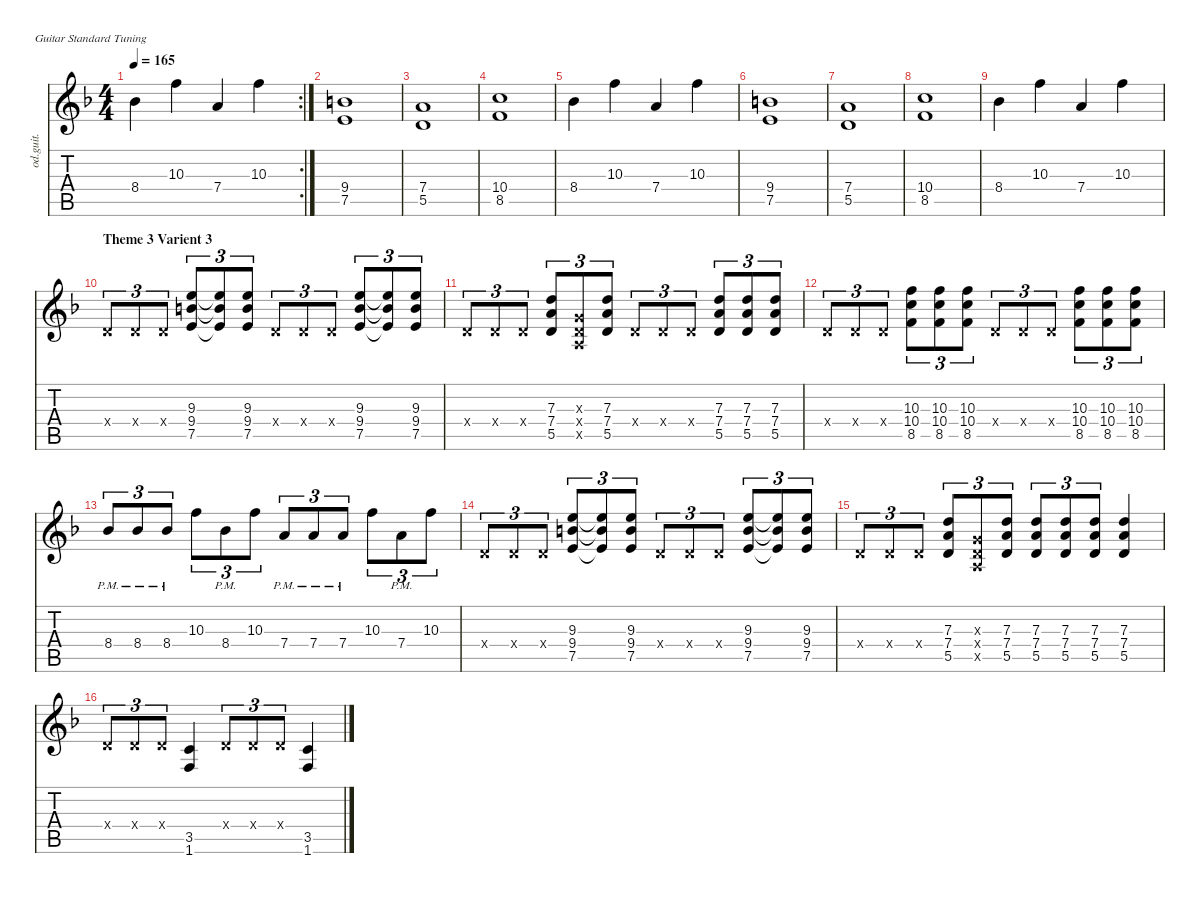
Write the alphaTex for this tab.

\defaultSystemsLayout 4
\hideDynamics
\bracketExtendMode nobrackets
\otherSystemsTrackNameOrientation horizontal
\track ("Guitar I" "od.guit.") {instrument overdrivenguitar}
\staff {score tabs}
\tuning (E4 B3 G3 D3 A2 E2)
\rc 2
\ts (4 4)
\tempo 165
\clef g2
\ks f
8.4{acc b}.4{dy f beam Down} 10.3{acc forcenatural}.4{beam Down} 7.4{acc forcenatural}.4{beam Up} 10.3{acc forcenatural}.4{beam Down} |
(9.4{acc forcenatural} 7.5{acc forcenatural}).1{beam Up} |
(7.4{acc forcenatural} 5.5{acc forcenatural}).1{beam Up} |
(10.4{acc forcenatural} 8.5{acc forcenatural}).1{beam Up} |
8.4{acc b}.4{beam Down} 10.3{acc forcenatural}.4{beam Down} 7.4{acc forcenatural}.4{beam Up} 10.3{acc forcenatural}.4{beam Down} |
(9.4{acc forcenatural} 7.5{acc forcenatural}).1{beam Up} |
(7.4{acc forcenatural} 5.5{acc forcenatural}).1{beam Up} |
(10.4{acc forcenatural} 8.5{acc forcenatural}).1{beam Up} |
8.4{acc b}.4{beam Down} 10.3{acc forcenatural}.4{beam Down} 7.4{acc forcenatural}.4{beam Up} 10.3{acc forcenatural}.4{beam Down} |
\section ("" "Theme 3 Varient 3")
0.4{x acc forcenatural}.8{tu (3 2) beam Up} 0.4{x acc forcenatural}.8{tu (3 2) beam Up} 0.4{x acc forcenatural}.8{tu (3 2) beam Up} (9.3{acc forcenatural} 9.4{acc forcenatural} 7.5{acc forcenatural}).8{tu (3 2) beam Up} (9.3{t acc forcenatural} 9.4{t acc forcenatural} 7.5{t acc forcenatural}).8{tu (3 2) beam Up} (9.3{acc forcenatural} 9.4{acc forcenatural} 7.5{acc forcenatural}).8{tu (3 2) beam Up} 0.4{x acc forcenatural}.8{tu (3 2) beam Up} 0.4{x acc forcenatural}.8{tu (3 2) beam Up} 0.4{x acc forcenatural}.8{tu (3 2) beam Up} (9.3{acc forcenatural} 9.4{acc forcenatural} 7.5{acc forcenatural}).8{tu (3 2) beam Up} (9.3{t acc forcenatural} 9.4{t acc forcenatural} 7.5{t acc forcenatural}).8{tu (3 2) beam Up} (9.3{acc forcenatural} 9.4{acc forcenatural} 7.5{acc forcenatural}).8{tu (3 2) beam Up} |
0.4{x acc forcenatural}.8{tu (3 2) beam Up} 0.4{x acc forcenatural}.8{tu (3 2) beam Up} 0.4{x acc forcenatural}.8{tu (3 2) beam Up} (7.3{acc forcenatural} 7.4{acc forcenatural} 5.5{acc forcenatural}).8{tu (3 2) beam Up} (0.3{x acc forcenatural} 0.4{x acc forcenatural} 0.5{x acc forcenatural}).8{tu (3 2) beam Up} (7.3{acc forcenatural} 7.4{acc forcenatural} 5.5{acc forcenatural}).8{tu (3 2) beam Up} 0.4{x acc forcenatural}.8{tu (3 2) beam Up} 0.4{x acc forcenatural}.8{tu (3 2) beam Up} 0.4{x acc forcenatural}.8{tu (3 2) beam Up} (7.3{acc forcenatural} 7.4{acc forcenatural} 5.5{acc forcenatural}).8{tu (3 2) beam Up} (7.3{acc forcenatural} 7.4{acc forcenatural} 5.5{acc forcenatural}).8{tu (3 2) beam Up} (7.3{acc forcenatural} 7.4{acc forcenatural} 5.5{acc forcenatural}).8{tu (3 2) beam Up} |
0.4{x acc forcenatural}.8{tu (3 2) beam Up} 0.4{x acc forcenatural}.8{tu (3 2) beam Up} 0.4{x acc forcenatural}.8{tu (3 2) beam Up} (10.3{acc forcenatural} 10.4{acc forcenatural} 8.5{acc forcenatural}).8{tu (3 2) beam Down} (10.3{acc forcenatural} 10.4{acc forcenatural} 8.5{acc forcenatural}).8{tu (3 2) beam Down} (10.3{acc forcenatural} 10.4{acc forcenatural} 8.5{acc forcenatural}).8{tu (3 2) beam Down} 0.4{x acc forcenatural}.8{tu (3 2) beam Up} 0.4{x acc forcenatural}.8{tu (3 2) beam Up} 0.4{x acc forcenatural}.8{tu (3 2) beam Up} (10.3{acc forcenatural} 10.4{acc forcenatural} 8.5{acc forcenatural}).8{tu (3 2) beam Down} (10.3{acc forcenatural} 10.4{acc forcenatural} 8.5{acc forcenatural}).8{tu (3 2) beam Down} (10.3{acc forcenatural} 10.4{acc forcenatural} 8.5{acc forcenatural}).8{tu (3 2) beam Down} |
8.4{pm acc b}.8{tu (3 2) beam Up} 8.4{pm acc b}.8{tu (3 2) beam Up} 8.4{pm acc b}.8{tu (3 2) beam Up} 10.3{acc forcenatural}.8{tu (3 2) beam Down} 8.4{pm acc b}.8{tu (3 2) beam Down} 10.3{acc forcenatural}.8{tu (3 2) beam Down} 7.4{pm acc forcenatural}.8{tu (3 2) beam Up} 7.4{pm acc forcenatural}.8{tu (3 2) beam Up} 7.4{pm acc forcenatural}.8{tu (3 2) beam Up} 10.3{acc forcenatural}.8{tu (3 2) beam Down} 7.4{pm acc forcenatural}.8{tu (3 2) beam Down} 10.3{acc forcenatural}.8{tu (3 2) beam Down} |
0.4{x acc forcenatural}.8{tu (3 2) beam Up} 0.4{x acc forcenatural}.8{tu (3 2) beam Up} 0.4{x acc forcenatural}.8{tu (3 2) beam Up} (9.3{acc forcenatural} 9.4{acc forcenatural} 7.5{acc forcenatural}).8{tu (3 2) beam Up} (9.3{t acc forcenatural} 9.4{t acc forcenatural} 7.5{t acc forcenatural}).8{tu (3 2) beam Up} (9.3{acc forcenatural} 9.4{acc forcenatural} 7.5{acc forcenatural}).8{tu (3 2) beam Up} 0.4{x acc forcenatural}.8{tu (3 2) beam Up} 0.4{x acc forcenatural}.8{tu (3 2) beam Up} 0.4{x acc forcenatural}.8{tu (3 2) beam Up} (9.3{acc forcenatural} 9.4{acc forcenatural} 7.5{acc forcenatural}).8{tu (3 2) beam Up} (9.3{t acc forcenatural} 9.4{t acc forcenatural} 7.5{t acc forcenatural}).8{tu (3 2) beam Up} (9.3{acc forcenatural} 9.4{acc forcenatural} 7.5{acc forcenatural}).8{tu (3 2) beam Up} |
0.4{x acc forcenatural}.8{tu (3 2) beam Up} 0.4{x acc forcenatural}.8{tu (3 2) beam Up} 0.4{x acc forcenatural}.8{tu (3 2) beam Up} (7.3{acc forcenatural} 7.4{acc forcenatural} 5.5{acc forcenatural}).8{tu (3 2) beam Up} (0.3{x acc forcenatural} 0.4{x acc forcenatural} 0.5{x acc forcenatural}).8{tu (3 2) beam Up} (7.3{acc forcenatural} 7.4{acc forcenatural} 5.5{acc forcenatural}).8{tu (3 2) beam Up} (7.3{acc forcenatural} 7.4{acc forcenatural} 5.5{acc forcenatural}).8{tu (3 2) beam Up} (7.3{acc forcenatural} 7.4{acc forcenatural} 5.5{acc forcenatural}).8{tu (3 2) beam Up} (7.3{acc forcenatural} 7.4{acc forcenatural} 5.5{acc forcenatural}).8{tu (3 2) beam Up} (7.3{acc forcenatural} 7.4{acc forcenatural} 5.5{acc forcenatural}).4{beam Up} |
0.4{x acc forcenatural}.8{tu (3 2) beam Up} 0.4{x acc forcenatural}.8{tu (3 2) beam Up} 0.4{x acc forcenatural}.8{tu (3 2) beam Up} (3.5{acc forcenatural} 1.6{acc forcenatural}).4{beam Up} 0.4{x acc forcenatural}.8{tu (3 2) beam Up} 0.4{x acc forcenatural}.8{tu (3 2) beam Up} 0.4{x acc forcenatural}.8{tu (3 2) beam Up} (3.5{acc forcenatural} 1.6{acc forcenatural}).4{beam Up}
